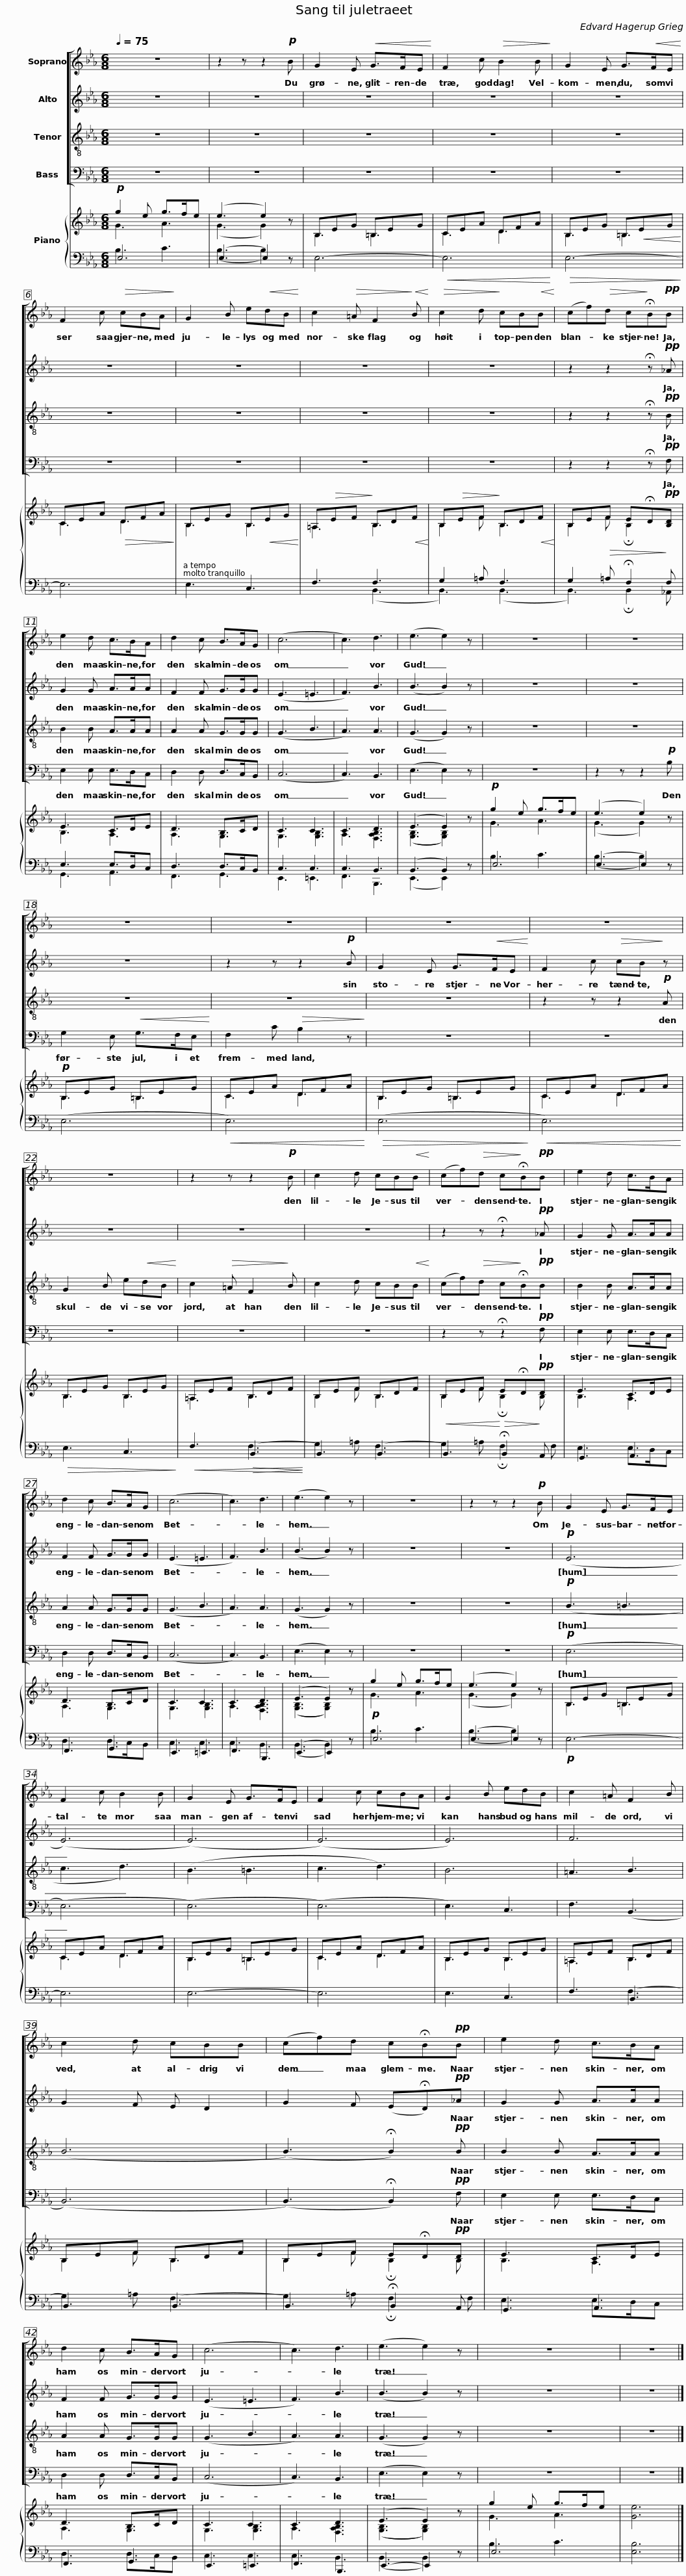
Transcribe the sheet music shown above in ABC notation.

X:1
%%score [ 1 2 3 4 ] { ( 5 6 ) | ( 7 8 ) }
L:1/8
Q:1/4=75
M:6/8
I:linebreak $
K:Eb
V:1 treble
V:2 treble
V:3 treble-8
V:4 bass
V:5 treble
V:6 treble
V:7 bass
V:8 bass
V:1
 z6 | z2 z z2!p! B | G2 E!<(! G>FE!<)! | F2 c!>(! B2 B!>)! |$ G2 E G>!<(!FE!<)! | %5
 F2 c!>(! cBA!>)! | G2 B e!<(!dB!<)! |$ c2!>(! =A F2!>)!!<(! B!<)! |$!>(! c2 d!>)! cB!<(!B!<)! | (cf)!>(!d c!>)!!fermata!B!pp!B | %10
 e2 d c>BA | d2 c B>AG |$ (c6 | c3) d3 | (e3 e2) z | %15
 z6 | z6 | z6 |$ z6 | z6 | %20
 z6 |$ z6 |$ z2 z z2!p! B | c2 d cB!<(!B!<)! | (cf)!>(!d c!>)!!fermata!B!pp!B | %25
 e2 d c>BA |$ d2 c B>AG | (c6 | c3) d3 | (e3 e2) z | %30
 z6 |$ z2 z z2!p! B | G2 E G>FE | F2 c B2 B |$ G2 E G>FE |$ %35
 F2 c cBA | G2 B edB | c2 =A F2 B |$ c2 d cBB |$ (cf)d c!fermata!B!pp!B | %40
 e2 d c>BA | d2 c B>AG | (c6 |$ c3) d3 | (e3 e2) z | %45
 z6 | z6 |] %47
V:2
 z6 | z6 | z6 | z6 |$ z6 | %5
 z6 | z6 |$ z6 |$ z6 | z2 z2 !fermata!z!pp! _A | %10
 G2 G A>AA | F2 F G>GG |$ (E3 =E3 | F3) B3 | (B3 B2) z | %15
 z6 | z6 | z6 |$ z2 z z2!p! B | G2 E G>!<(!FE!<)! | %20
 F2 c!>(! cB!>)! z |$ z6 |$ z6 | z6 | z2 z !fermata!z2!pp! _A | %25
 G2 G A>AA |$ F2 F G>GG | (E3 =E3 | F3) B3 | (B3 B2) z | %30
 z6 |$ z6 |!p! (E6 | (E6) |$ (E6) |$ %35
 (E6) | E6) | F6 |$ G2 F E D2 |$ G2 F (E!fermata!D)!pp!_A | %40
 G2 G A>AA | F2 F G>GG | (E3 =E3 |$ F3) B3 | (B3 B2) z | %45
 z6 | z6 |] %47
V:3
 z6 | z6 | z6 | z6 |$ z6 | %5
 z6 | z6 |$ z6 |$ z6 | z2 z2 !fermata!z!pp! B | %10
 B2 B A>AA | A2 A G>GG |$ (G3 B3 | A3) A3 | (G3 G2) z | %15
 z6 | z6 | z6 |$ z6 | z6 | %20
 z2 z z2!p! A |$ G2 B e!<(!dB!<)! |$ c2!>(! =A F2!>)! B | c2 d cB!<(!B!<)! | (cf)!>(!d c!>)!!fermata!B!pp!B | %25
 B2 B A>AA |$ A2 A G>GG | (G3 B3 | A3) A3 | (G3 G2) z | %30
 z6 |$ z6 |!p! (B3 =B3 | c3 d3) |$ (B3 =B3 |$ %35
 c3 d3) | B6 | =A3 B3 |$ (B6 |$ (B3) !fermata!B2)!pp! B | %40
 B2 B A>AA | A2 A G>GG | (G3 B3 |$ A3) A3 | (G3 G2) z | %45
 z6 | z6 |] %47
V:4
 z6 | z6 | z6 | z6 |$ z6 | %5
 z6 | z6 |$ z6 |$ z6 | z2 z2 !fermata!z!pp! F, | %10
 E,2 E, E,>D,C, | D,2 D, D,>C,B,, |$ (C,6 | C,3) B,,3 | (E,3 E,2) z | %15
 z6 | z2 z z2!p! B, | G,2 E,!<(! G,>F,E,!<)! |$ F,2 C!>(! B,2 z!>)! | z6 | %20
 z6 |$ z6 |$ z6 | z6 | z2 z !fermata!z2!pp! F, | %25
 E,2 E, E,>D,C, |$ D,2 D, D,>C,B,, | (C,6 | C,3) B,,3 | (E,3 E,2) z | %30
 z6 |$ z6 |!p! (E,6 | (E,6) |$ (E,6) |$ %35
 (E,6) | E,3) C,3 | F,3 (B,,3 |$ (B,,6) |$ (B,,3) !fermata!B,,2)!pp! F, | %40
 E,2 E, E,>D,C, | D,2 D, D,>C,B,, | (C,6 |$ C,3) B,,3 | (E,3 E,2) z | %45
 z6 | z6 |] %47
V:5
!p! g2 e g>fe | (e3 e2) z | B,EG =B,EG | CEA DFA |$ B,EG =B,!<(!EG!<)! | %5
 CEA!>(! DFA!>)! | B,EG B,!<(!EG!<)! |$ =A,!>(!EF!>)! B,D!<(!F!<)! |$ B,!>(!EF!>)! B,D!<(!F!<)! | B,EF E!fermata!D!pp![B,D] | %10
 E3 C>DE | D3 B,>CD |$ C3 C3 | C3 D3 | (E3 E2) z | %15
!p! g2 e g>fe | (e3 e2) z |!p! B,EG =B,EG |$ CEA DFA | B,EG =B,EG | %20
 CEA DFA |$ B,EG B,EG |$ =A,EF B,DF | B,EF B,DF | B,EF E!fermata!D!pp!D | %25
 E3 C>DE |$ D3 B,>CD | C3 C3 | C3 D3 | (E3 E2) z | %30
 g2 e g>fe |$ (e3 e2) z | B,EG =B,EG | CEA DFA |$ B,EG =B,EG |$ %35
 CEA DFA | B,EG B,EG | =A,EF B,DF |$ B,EF B,DF |$ B,EF E!fermata!D!pp!D | %40
 E3 C>DE | D3 B,>CD | C3 C3 |$ C3 D3 | (E3 E2) z | %45
 g2 e g>fe | [Ge]6 |] %47
V:6
 G3 A3 | (G3 G2) x | B,3 =B,3 | C3 D3 |$ B,3 =B,3 | %5
 C3 D3 | B,3 B,3 |$ =A,3 B,3 |$ B,2 F B,3 | B,2 F !fermata!B,2 x | %10
 B,3 A,3 | A,3 G,3 |$ G,3 [G,B,]3 | A,3 [F,A,B,]3 | (([G,B,]3 [G,B,]2)) x | %15
 G3 A3 | (G3 G2) x | B,3 =B,3 |$ C3 D3 | B,3 =B,3 | %20
 C3 D3 |$ B,3 B,3 |$ =A,3 B,3 | B,2 F B,3 | B,2 F !fermata!B,2 B, | %25
 B,3 A,3 |$ A,3 G,3 | G,3 [G,B,]3 | A,3 [F,A,B,]3 | (([G,B,]3 [G,B,]2)) x | %30
 G3 A3 |$ (G3 G2) x | B,3 =B,3 | C3 D3 |$ B,3 =B,3 |$ %35
 C3 D3 | B,3 B,3 | =A,3 B,3 |$ B,2 F B,3 |$ B,2 F !fermata!B,2 B, | %40
 B,3 A,3 | A,3 G,3 | G,3 [G,B,]3 |$ A,3 [F,A,B,]3 | (([G,B,]3 [G,B,]2)) x | %45
 G3 A3 | x6 |] %47
V:7
 E,6 | (E,3 E,2) z | E,6- |!<(! E,6!<)! |$!>(! E,6-!>)! | %5
 E,6 | E,3 C,3 |$ F,3 F,3 |$ G,2 =A, F,3 | G,2!>(! =A, !fermata!F,2!>)! F, | %10
 E,3 E,>D,C, | D,3 D,>C,B,, |$ C,3 C,3 | C,3 B,,3 | (B,,3 B,,2) z | %15
 E,6 | (E,3 E,2) z | (E,6 |$!<(! E,6)!<)! |!>(! (E,6!>)! | %20
!<(! E,6)!<)! |$!>(! E,3 C,3!>)! |$!<(! F,3!>(! (B,,3!<)!!>)! | B,,3) (B,,3 |!<(! B,,3)!<)!!>(! !fermata!B,,2!>)! A,, | %25
 G,,3 A,,3 |$ F,,3 G,,3 | E,,3 =E,,3 | F,,3 B,,,3 | (E,,3 E,,2) z | %30
!p! E,6 |$ (E,3 E,2) z |!p! E,6- | E,6 |$ E,6- |$ %35
 E,6 | E,3 C,3 | F,3 (B,,3 |$ B,,3) (B,,3 |$ B,,3) !fermata!B,,2 A,, | %40
 G,,3 A,,3 | F,,3 G,,3 | E,,3 =E,,3 |$ F,,3 B,,,3 | E,,3- E,,2 x | %45
 E,6 | [E,B,]6 |] %47
V:8
 B,3 C3 | (B,3 B,2) x | x6 | x6 |$ x6 | %5
 x6 | x6 |$ x3 (B,,3 |$ B,,3) (B,,3 | B,,3) !fermata!B,,2 _A,, | %10
 G,,3 A,,3 | F,,3 G,,3 |$ E,,3 =E,,3 | F,,3 B,,,3 | (E,,3 E,,2) x | %15
 B,3 C3 | (B,3 B,2) x | x6 |$ x6 | x6 | %20
 x6 |$ x6 |$ x3 F,3 | G,2 =A, F,3 | G,2 =A, !fermata!F,2 F, | %25
 E,3 E,>D,C, |$ D,3 D,>C,B,, | C,3 C,3 | C,3 B,,3 | (B,,3 B,,2) x | %30
 B,3 C3 |$ (B,3 B,2) x | x6 | x6 |$ x6 |$ %35
 x6 | x6 | x3 F,3 |$ G,2 =A, F,3 |$ G,2 =A, !fermata!F,2 F, | %40
 E,3 E,>D,C, | D,3 D,>C,B,, | C,3 C,3 |$ C,3 B,,3 | (B,,3 B,,2) z | %45
 B,3 C3 | x6 |] %47
